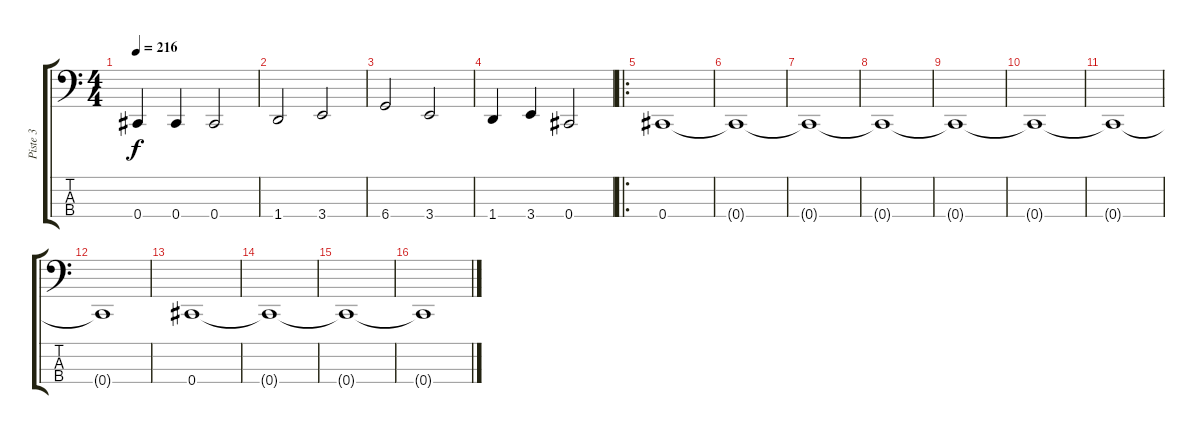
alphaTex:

\track ("Piste 3" "Piste 3") {instrument electricbasspick}
\staff {score tabs}
\tuning (E2 B1 Gb1 Db1) {hide}
\ts (4 4)
\tempo 216
\clef f4
\ks c
0.4.4{dy f} 0.4.4 0.4.2 |
1.4.2 3.4.2 |
6.4.2 3.4.2 |
1.4.4 3.4.4 0.4.2 |
\ro
0.4.1 |
0.4{t}.1 |
0.4{t}.1 |
0.4{t}.1 |
0.4{t}.1 |
0.4{t}.1 |
0.4{t}.1 |
0.4{t}.1 |
0.4.1 |
0.4{t}.1 |
0.4{t}.1 |
0.4{t}.1
